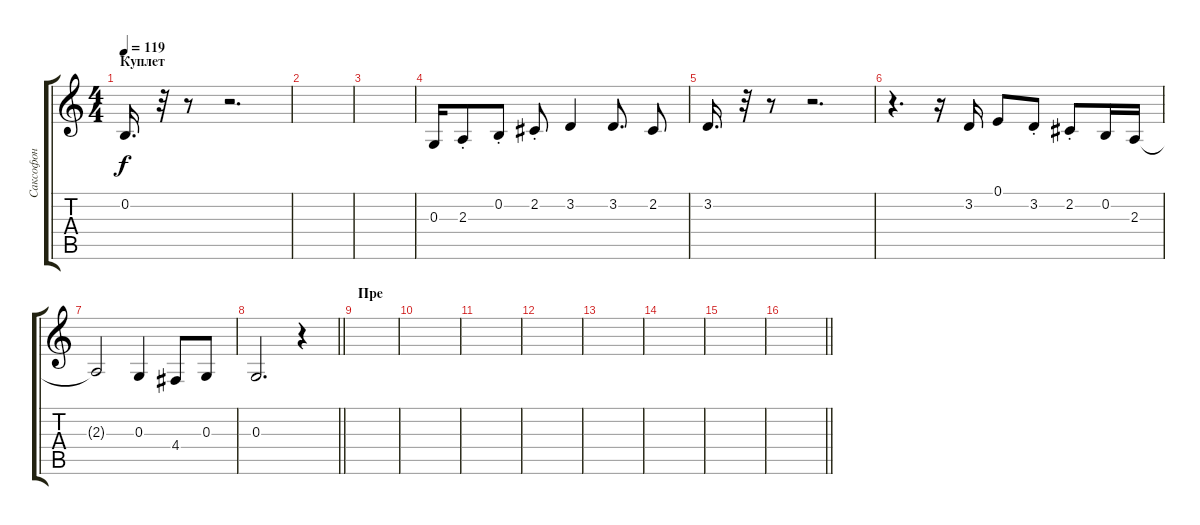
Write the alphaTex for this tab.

\track ("Саксофон" "Саксофон") {instrument altosax}
\staff {score tabs}
\tuning (E4 B3 G3 D3 A2 E2) {hide}
\ts (4 4)
\section ("" "Куплет")
\tempo 119
\clef g2
\ks c
0.2.16{d dy f} r.32 r.8 r.2{d} |
|
|
0.3.16 2.3{st}.8 0.2{st}.8 2.2{st}.8 3.2.4 3.2.8{d} 2.2.8 |
3.2.16{d} r.32 r.8 r.2{d} |
r.4{d} r.16 3.2.16 0.1.8 3.2{st}.8 2.2{st}.8 0.2.16 2.3.16 |
2.3{t}.2 0.3.4 4.4.8 0.3.8 |
\barLineRight lightlight
0.3.2{d} r.4 |
\section ("" "Пре")
|
|
|
|
|
|
|
\barLineRight lightlight
